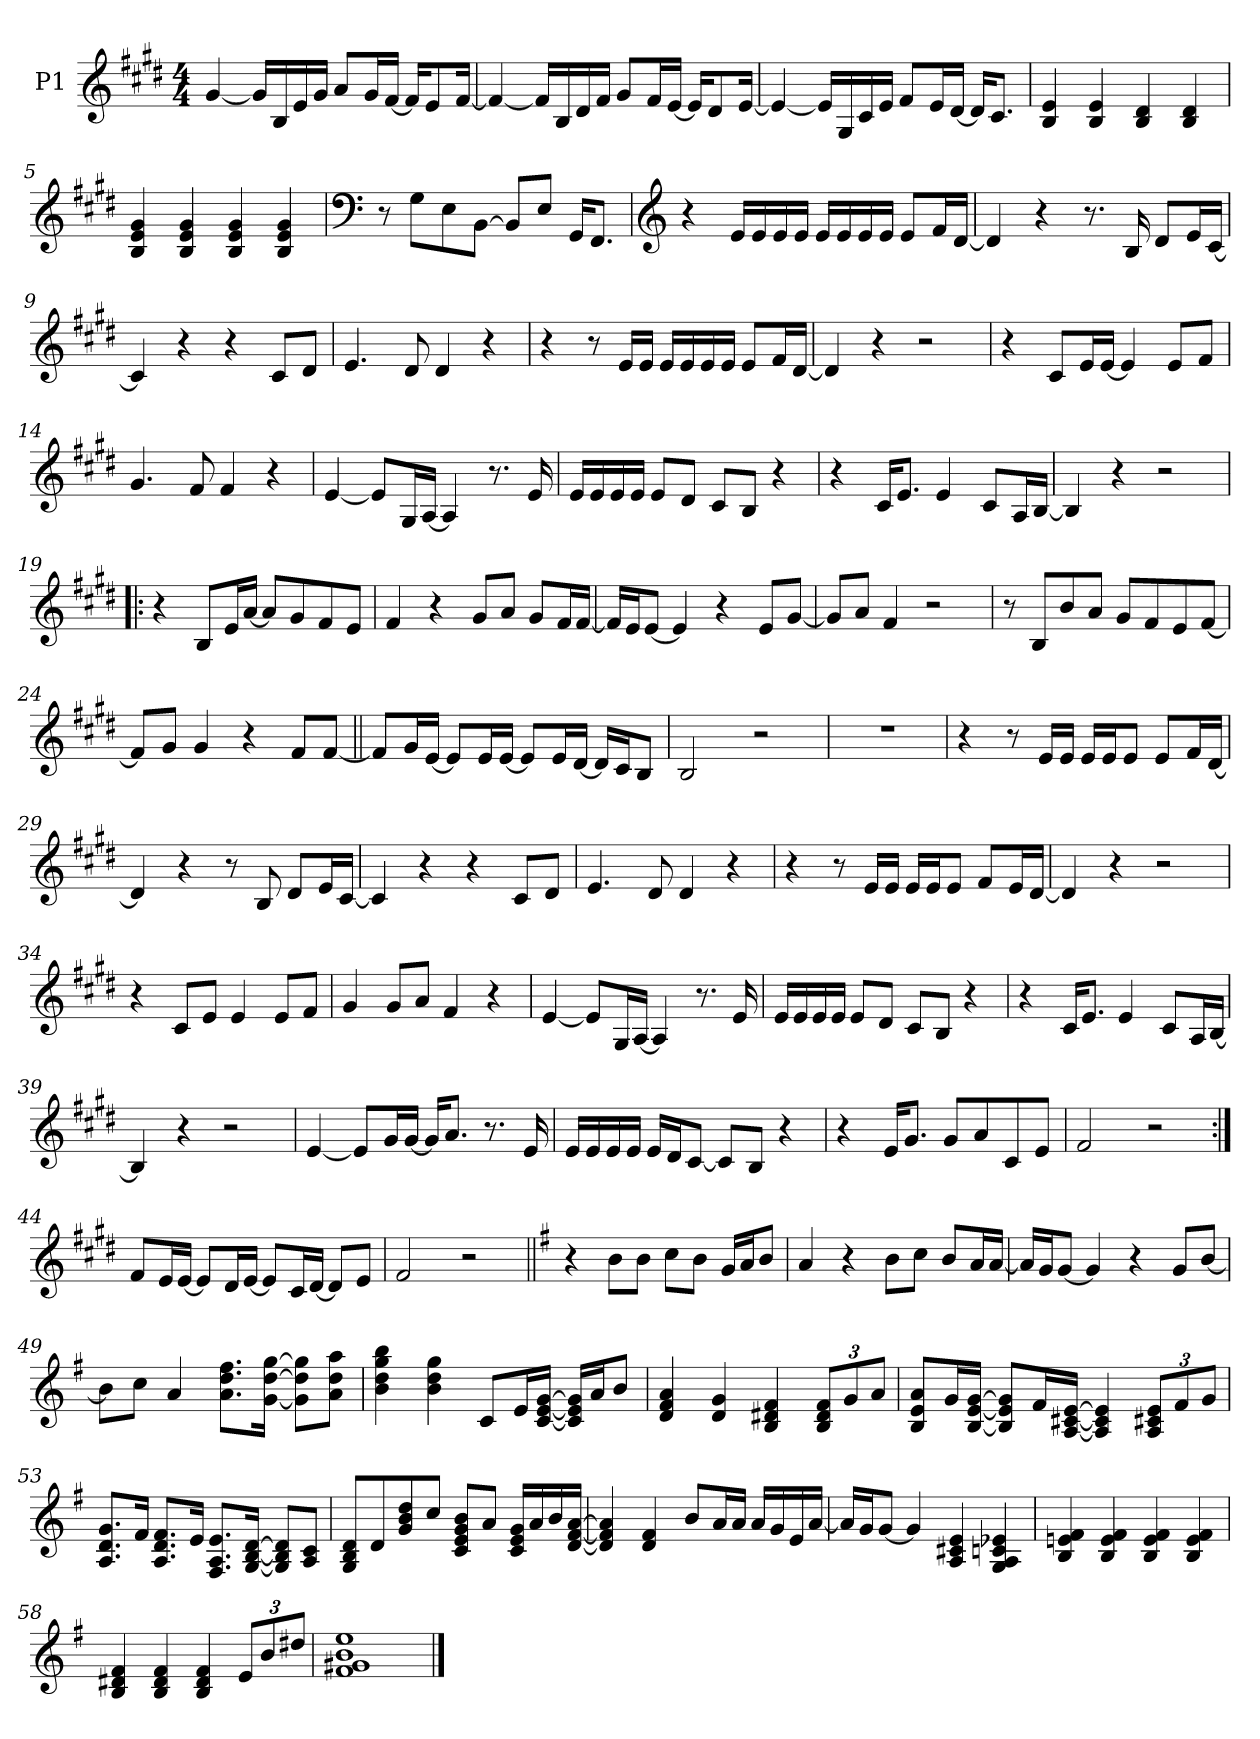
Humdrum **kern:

**kern
*part1
*staff1
*I"P1
*clefG2
*k[f#c#g#d#]
*M4/4
*MM72
=1
[4g#/
16g#/LL]
16B/
16e/
16g#/JJ
8a/L
16g#/L
[16f#/JJ
16f#/KL]
8e/
[16f#/Jk
=2
4f#/_
16f#/LL]
16B/
16d#/
16f#/JJ
8g#/L
16f#/L
[16e/JJ
16e/KL]
8d#/
[16e/Jk
=3
4e/_
16e/LL]
16G#/
16c#/
16e/JJ
8f#/L
16e/L
[16d#/JJ
16d#/KL]
8.c#/J
!!LO:LB:g=z
=4
4B/ 4e/
4B/ 4e/
4B/ 4d#/
4B/ 4d#/
=5
4B/ 4e/ 4g#/
4B/ 4e/ 4g#/
4B/ 4e/ 4g#/
4B/ 4e/ 4g#/
=6
*clefF4
8r
8G#\L
8E\
[8BB\J
8BB/L]
8E/J
16GG#/KL
8.FF#/J
=7
*clefG2
4r
16e/LL
16e/
16e/
16e/JJ
16e/LL
16e/
16e/
16e/JJ
8e/L
16f#/L
[16d#/JJ
!!LO:LB:g=z
=8
4d#/]
4r
8.r
16B/
8d#/L
16e/L
[16c#/JJ
=9
4c#/]
4r
4r
8c#/L
8d#/J
=10
4.e/
8d#/
4d#/
4r
=11
4r
8r
16e/LL
16e/JJ
16e/LL
16e/
16e/
16e/JJ
8e/L
16f#/L
[16d#/JJ
=12
4d#/]
4r
2r
!!LO:LB:g=z
=13
4r
8c#/L
16e/L
[16e/JJ
4e/]
8e/L
8f#/J
=14
4.g#/
8f#/
4f#/
4r
=15
[4e/
8e/L]
16G#/L
[16A/JJ
4A/]
8.r
16e/
=16
16e/LL
16e/
16e/
16e/JJ
8e/L
8d#/J
8c#/L
8B/J
4r
!!LO:LB:g=z
=17
4r
16c#/KL
8.e/J
4e/
8c#/L
16A/L
[16B/JJ
=18
4B/]
4r
2r
=19!|:
4r
8B/L
16e/L
[16a/JJ
8a/L]
8g#/
8f#/
8e/J
=20
4f#/
4r
8g#/L
8a/J
8g#/L
16f#/L
[16f#/JJ
!!LO:LB:g=z
=21
16f#/LL]
16e/J
[8e/J
4e/]
4r
8e/L
[8g#/J
=22
8g#/L]
8a/J
4f#/
2r
=23
8r
8B/L
8b/
8a/J
8g#/L
8f#/
8e/
[8f#/J
=24
8f#/L]
8g#/J
4g#/
4r
8f#/L
[8f#/J
!!LO:LB:g=z
=25||
8f#/L]
16g#/L
[16e/JJ
8e/L]
16e/L
[16e/JJ
8e/L]
16e/L
[16d#/JJ
16d#/LL]
16c#/J
8B/J
=26
2B/
2r
=27
1r
=28
4r
8r
16e/LL
16e/JJ
16e/LL
16e/J
8e/J
8e/L
16f#/L
[16d#/JJ
!!LO:LB:g=z
=29
4d#/]
4r
8r
8B/
8d#/L
16e/L
[16c#/JJ
=30
4c#/]
4r
4r
8c#/L
8d#/J
=31
4.e/
8d#/
4d#/
4r
=32
4r
8r
16e/LL
16e/JJ
16e/LL
16e/J
8e/J
8f#/L
16e/L
[16d#/JJ
=33
4d#/]
4r
2r
!!LO:LB:g=z
=34
4r
8c#/L
8e/J
4e/
8e/L
8f#/J
=35
4g#/
8g#/L
8a/J
4f#/
4r
=36
[4e/
8e/L]
16G#/L
[16A/JJ
4A/]
8.r
16e/
=37
16e/LL
16e/
16e/
16e/JJ
8e/L
8d#/J
8c#/L
8B/J
4r
!!LO:LB:g=z
=38
4r
16c#/KL
8.e/J
4e/
8c#/L
16A/L
[16B/JJ
=39
4B/]
4r
2r
=40
[4e/
8e/L]
16g#/L
[16g#/JJ
16g#/KL]
8.a/J
8.r
16e/
=41
16e/LL
16e/
16e/
16e/JJ
16e/LL
16d#/J
[8c#/J
8c#/L]
8B/J
4r
!!LO:PB:g=z
=42
4r
16e/KL
8.g#/J
8g#/L
8a/
8c#/
8e/J
=43
2f#/
2r
=44:|!
8f#/L
16e/L
[16e/JJ
8e/L]
16d#/L
[16e/JJ
8e/L]
16c#/L
[16d#/JJ
8d#/L]
8e/J
=45
2f#/
2r
!!LO:LB:g=z
=46||
*k[f#]
4r
8b\L
8b\J
8cc\L
8b\J
16g/LL
16a/J
8b/J
=47
4a/
4r
8b\L
8cc\J
8b/L
16a/L
[16a/JJ
=48
16a/LL]
16g/J
[8g/J
4g/]
4r
8g/L
[8b/J
=49
8b\L]
8cc\J
4a/
8.a\ 8.dd\ 8.ff#\L
[16g\ [16dd\ [16gg\Jk
8g\] 8dd\] 8gg\]L
8a\ 8dd\ 8aa\J
!!LO:LB:g=z
=50
4b\ 4dd\ 4gg\ 4bb\
4b\ 4dd\ 4gg\
8c/L
16e/L
[16c/ [16e/ [16g/JJ
16c/] 16e/] 16g/]LL
16a/J
8b/J
=51
4d/ 4f#/ 4a/
4d/ 4g/
4B/ 4d#X/ 4f#/
*Xbrackettup
12B/ 12d#/ 12f#/L
12g/
12a/J
=52
8B/ 8e/ 8a/L
16g/L
[16B/ [16e/ [16g/JJ
8B/] 8e/] 8g/]L
16f#/L
[16A/ [16c#X/ [16e/JJ
4A/] 4c#/] 4e/]
12A/ 12c#X/ 12e/L
12f#/
12g/J
=53
8.A/ 8.d/ 8.g/L
16f#/Jk
8.A/ 8.d/ 8.f#/L
16e/Jk
8.F#/ 8.A/ 8.e/L
[16G/ [16B/ [16d/Jk
8G/] 8B/] 8d/]L
8A/ 8c/J
!!LO:LB:g=z
=54
8G/ 8B/ 8d/L
8d/
8g/ 8b/ 8dd/
8cc/J
8c/ 8e/ 8g/ 8b/L
8a/J
16c/ 16e/ 16g/LL
16a/
16b/
[16d/ [16f#/ [16a/JJ
=55
4d/] 4f#/] 4a/]
4d/ 4f#/
8b/L
16a/L
16a/JJ
16a/LL
16g/
16e/
[16a/JJ
=56
16a/LL]
16g/J
[8g/J
4g/]
4A/ 4c#X/ 4e/
4G/ 4A/ 4cn/ 4e-X/
=57
4B/ 4en/ 4f#/
4B/ 4e/ 4f#/
4B/ 4e/ 4f#/
4B/ 4e/ 4f#/
!!LO:LB:g=z
=58
4B/ 4d#X/ 4f#/
4B/ 4d#/ 4f#/
4B/ 4d#/ 4f#/
12e/L
12b/
12dd#X/J
=59
1f# 1g#X 1b 1ee
==
*-
